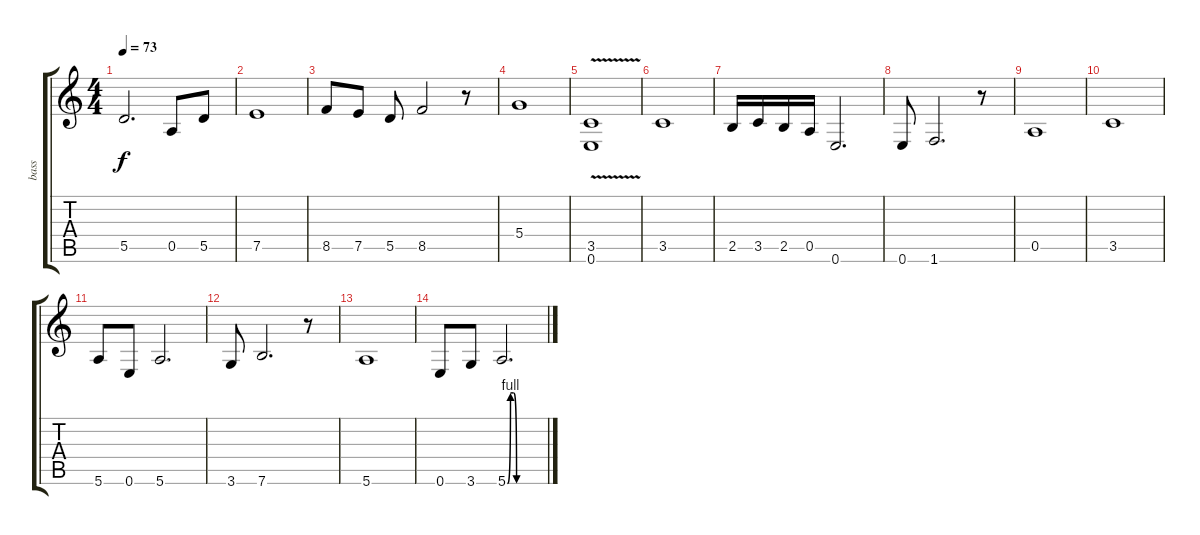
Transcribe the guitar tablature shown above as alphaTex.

\track ("bass" "bass") {instrument electricbassfinger}
\staff {score tabs}
\tuning (E4 B3 G3 D3 A2 E2) {hide}
\ts (4 4)
\tempo 73
\clef g2
\ks c
5.5.2{d dy f} 0.5.8 5.5.8 |
7.5.1 |
8.5.8 7.5.8 5.5.8 8.5.2 r.8 |
5.4.1 |
(3.5{v} 0.6).1 |
3.5.1 |
2.5.16 3.5.16 2.5.16 0.5.16 0.6.2{d} |
0.6.8 1.6.2{d} r.8 |
0.5.1 |
3.5.1 |
5.6.8 0.6.8 5.6.2{d} |
3.6.8 7.6.2{d} r.8 |
5.6.1 |
0.6.8 3.6.8 5.6{be (custom 0 0 5 4 10 4 15 0 60 0)}.2{d}
